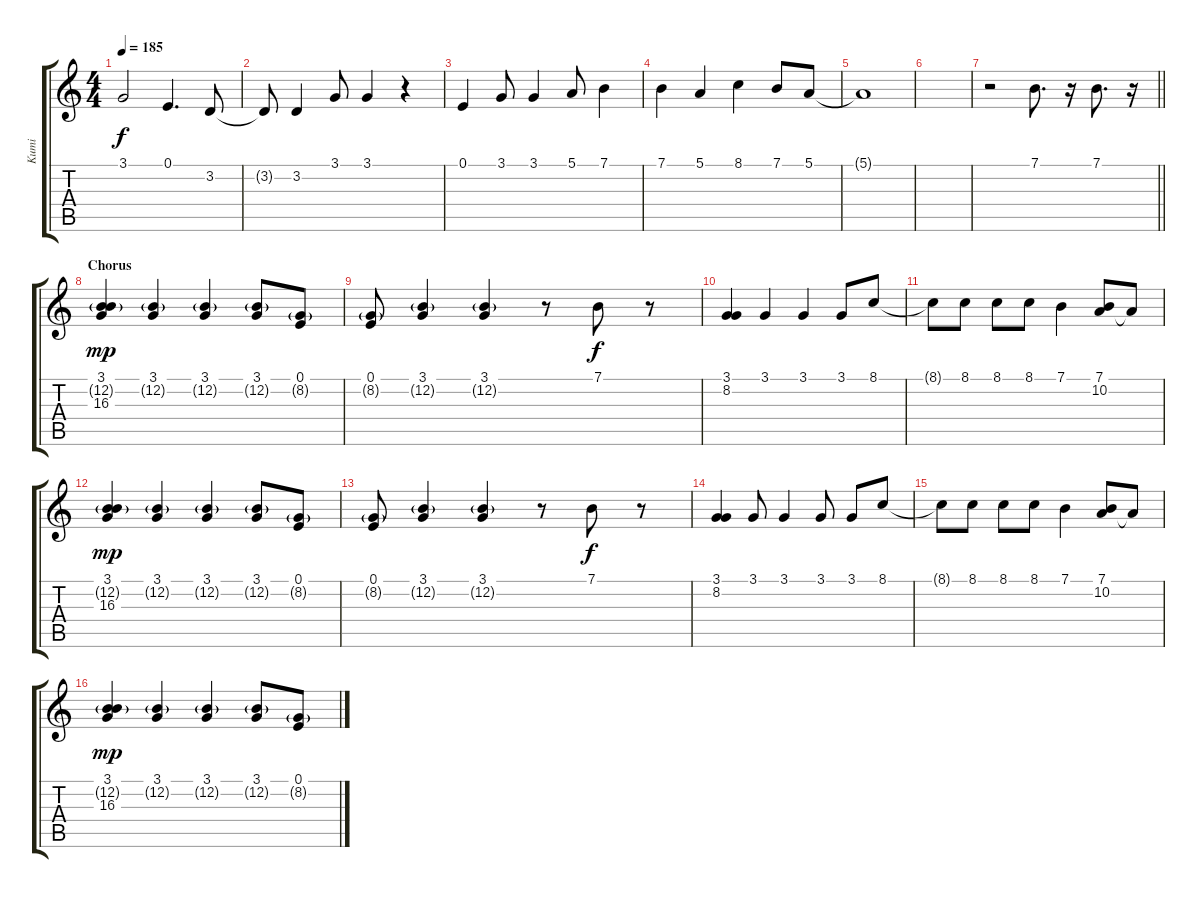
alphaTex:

\track ("Kumi" "Kumi") {instrument voiceoohs}
\staff {score tabs}
\tuning (E4 B3 G3 D3 A2 E2) {hide}
\ts (4 4)
\tempo 185
\clef g2
\ks c
3.1.2{dy f} 0.1.4{d} 3.2.8 |
3.2{t}.8 3.2.4 3.1.8 3.1.4 r.4 |
0.1.4 3.1.8 3.1.4 5.1.8 7.1.4 |
7.1.4 5.1.4 8.1.4 7.1.8 5.1.8 |
5.1{t}.1 |
|
\barLineRight lightlight
r.2 7.1.8{d} r.16 7.1.8{d} r.16 |
\section ("" "Chorus")
(3.1 12.2{g} 16.3).4{dy mp} (3.1 12.2{g}).4 (3.1 12.2{g}).4 (3.1 12.2{g}).8 (0.1 8.2{g}).8 |
(0.1 8.2{g}).8 (3.1 12.2{g}).4 (3.1 12.2{g}).4 r.8 7.1.8{dy f} r.8 |
(3.1 8.2).4 3.1.4 3.1.4 3.1.8 8.1.8 |
8.1{t}.8 8.1.8 8.1.8 8.1.8 7.1.4 (7.1 10.2).8 10.2{t}.8 |
(3.1 12.2{g} 16.3).4{dy mp} (3.1 12.2{g}).4 (3.1 12.2{g}).4 (3.1 12.2{g}).8 (0.1 8.2{g}).8 |
(0.1 8.2{g}).8 (3.1 12.2{g}).4 (3.1 12.2{g}).4 r.8 7.1.8{dy f} r.8 |
(3.1 8.2).4 3.1.8 3.1.4 3.1.8 3.1.8 8.1.8 |
8.1{t}.8 8.1.8 8.1.8 8.1.8 7.1.4 (7.1 10.2).8 10.2{t}.8 |
(3.1 12.2{g} 16.3).4{dy mp} (3.1 12.2{g}).4 (3.1 12.2{g}).4 (3.1 12.2{g}).8 (0.1 8.2{g}).8
